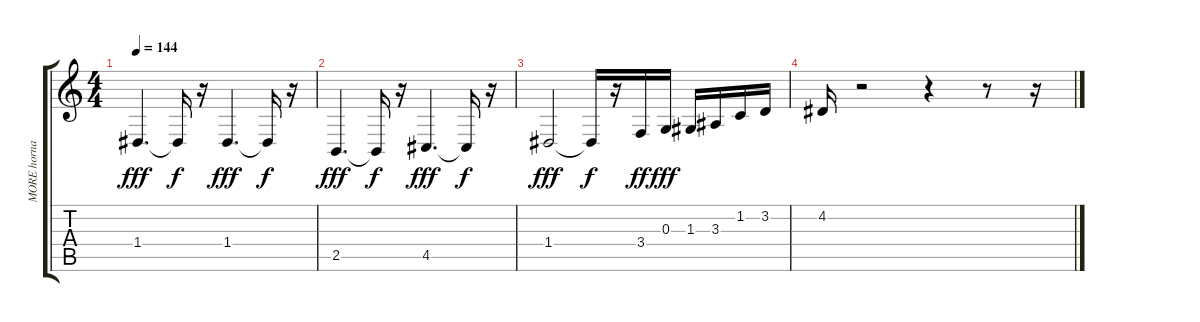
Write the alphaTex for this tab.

\track ("MORE hornage" "MORE horna") {instrument frenchhorn}
\staff {score tabs}
\tuning (E4 B3 G3 D3 A2 E2) {hide}
\ts (4 4)
\tempo 144
\clef g2
\ks c
1.4.4{d dy fff} 1.4{t}.16{dy f} r.16 1.4.4{d dy fff} 1.4{t}.16{dy f} r.16 |
2.5.4{d dy fff} 2.5{t}.16{dy f} r.16 4.5.4{d dy fff} 4.5{t}.16{dy f} r.16 |
1.4.2{dy fff} 1.4{t}.16{dy f} r.16 3.4.16{dy ff} 0.3.16{dy fff} 1.3.16 3.3.16 1.2.16 3.2.16 |
4.2.16 r.2 r.4 r.8 r.16
